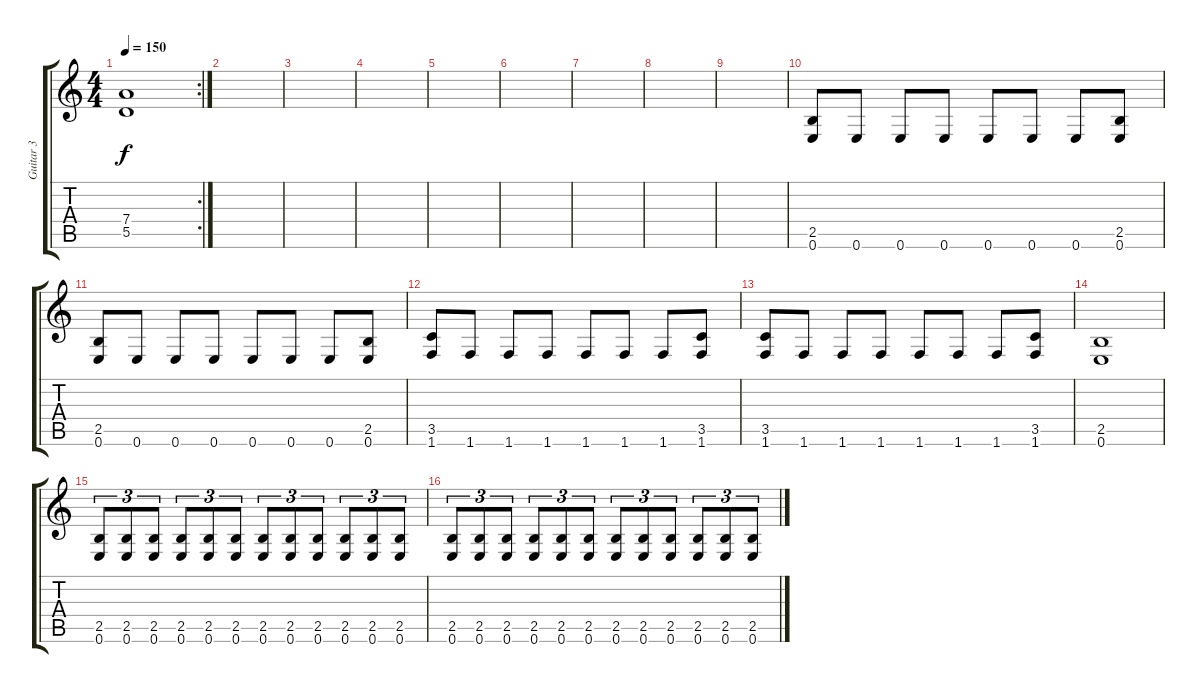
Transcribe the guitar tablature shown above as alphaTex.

\track ("Guitar 3" "Guitar 3") {instrument distortionguitar}
\staff {score tabs}
\tuning (E4 B3 G3 D3 A2 E2) {hide}
\rc 2
\ts (4 4)
\tempo 150
\clef g2
\ks c
(7.4 5.5).1{dy f} |
|
|
|
|
|
|
|
|
(2.5 0.6).8 0.6.8 0.6.8 0.6.8 0.6.8 0.6.8 0.6.8 (2.5 0.6).8 |
(2.5 0.6).8 0.6.8 0.6.8 0.6.8 0.6.8 0.6.8 0.6.8 (2.5 0.6).8 |
(3.5 1.6).8 1.6.8 1.6.8 1.6.8 1.6.8 1.6.8 1.6.8 (3.5 1.6).8 |
(3.5 1.6).8 1.6.8 1.6.8 1.6.8 1.6.8 1.6.8 1.6.8 (3.5 1.6).8 |
(2.5 0.6).1 |
(2.5 0.6).8{tu (3 2)} (2.5 0.6).8{tu (3 2)} (2.5 0.6).8{tu (3 2)} (2.5 0.6).8{tu (3 2)} (2.5 0.6).8{tu (3 2)} (2.5 0.6).8{tu (3 2)} (2.5 0.6).8{tu (3 2)} (2.5 0.6).8{tu (3 2)} (2.5 0.6).8{tu (3 2)} (2.5 0.6).8{tu (3 2)} (2.5 0.6).8{tu (3 2)} (2.5 0.6).8{tu (3 2)} |
(2.5 0.6).8{tu (3 2)} (2.5 0.6).8{tu (3 2)} (2.5 0.6).8{tu (3 2)} (2.5 0.6).8{tu (3 2)} (2.5 0.6).8{tu (3 2)} (2.5 0.6).8{tu (3 2)} (2.5 0.6).8{tu (3 2)} (2.5 0.6).8{tu (3 2)} (2.5 0.6).8{tu (3 2)} (2.5 0.6).8{tu (3 2)} (2.5 0.6).8{tu (3 2)} (2.5 0.6).8{tu (3 2)}
